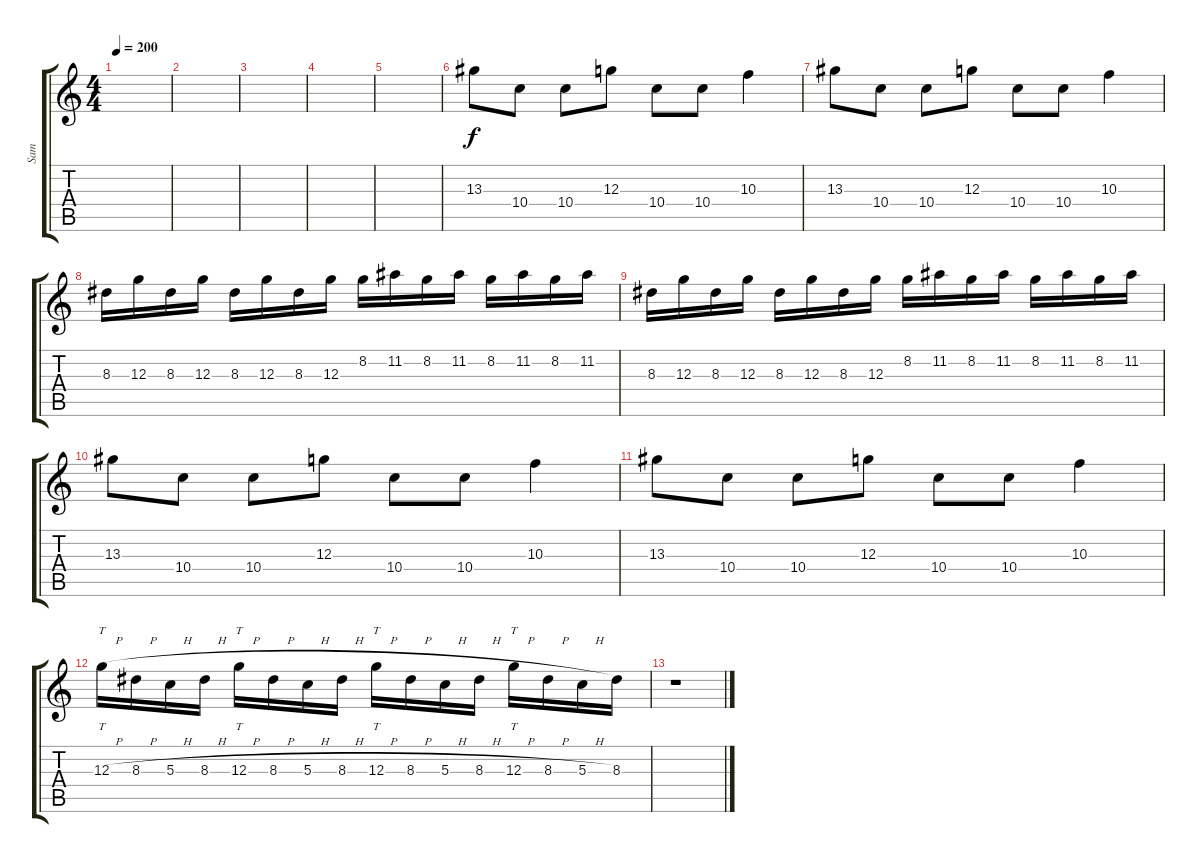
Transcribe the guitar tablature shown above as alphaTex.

\track ("Sam" "Sam") {instrument overdrivenguitar}
\staff {score tabs}
\tuning (E4 B3 G3 D3 A2 E2) {hide}
\ts (4 4)
\tempo 200
\clef g2
\ks c
|
|
|
|
|
13.3.8 10.4.8 10.4.8 12.3.8 10.4.8 10.4.8 10.3.4 |
13.3.8 10.4.8 10.4.8 12.3.8 10.4.8 10.4.8 10.3.4 |
8.3.16 12.3.16 8.3.16 12.3.16 8.3.16 12.3.16 8.3.16 12.3.16 8.2.16 11.2.16 8.2.16 11.2.16 8.2.16 11.2.16 8.2.16 11.2.16 |
8.3.16 12.3.16 8.3.16 12.3.16 8.3.16 12.3.16 8.3.16 12.3.16 8.2.16 11.2.16 8.2.16 11.2.16 8.2.16 11.2.16 8.2.16 11.2.16 |
13.3.8 10.4.8 10.4.8 12.3.8 10.4.8 10.4.8 10.3.4 |
13.3.8 10.4.8 10.4.8 12.3.8 10.4.8 10.4.8 10.3.4 |
12.3{h}.16{tt} 8.3{h}.16 5.3{h}.16 8.3{h}.16 12.3{h}.16{tt} 8.3{h}.16 5.3{h}.16 8.3{h}.16 12.3{h}.16{tt} 8.3{h}.16 5.3{h}.16 8.3{h}.16 12.3{h}.16{tt} 8.3{h}.16 5.3{h}.16 8.3.16 |
r.1
